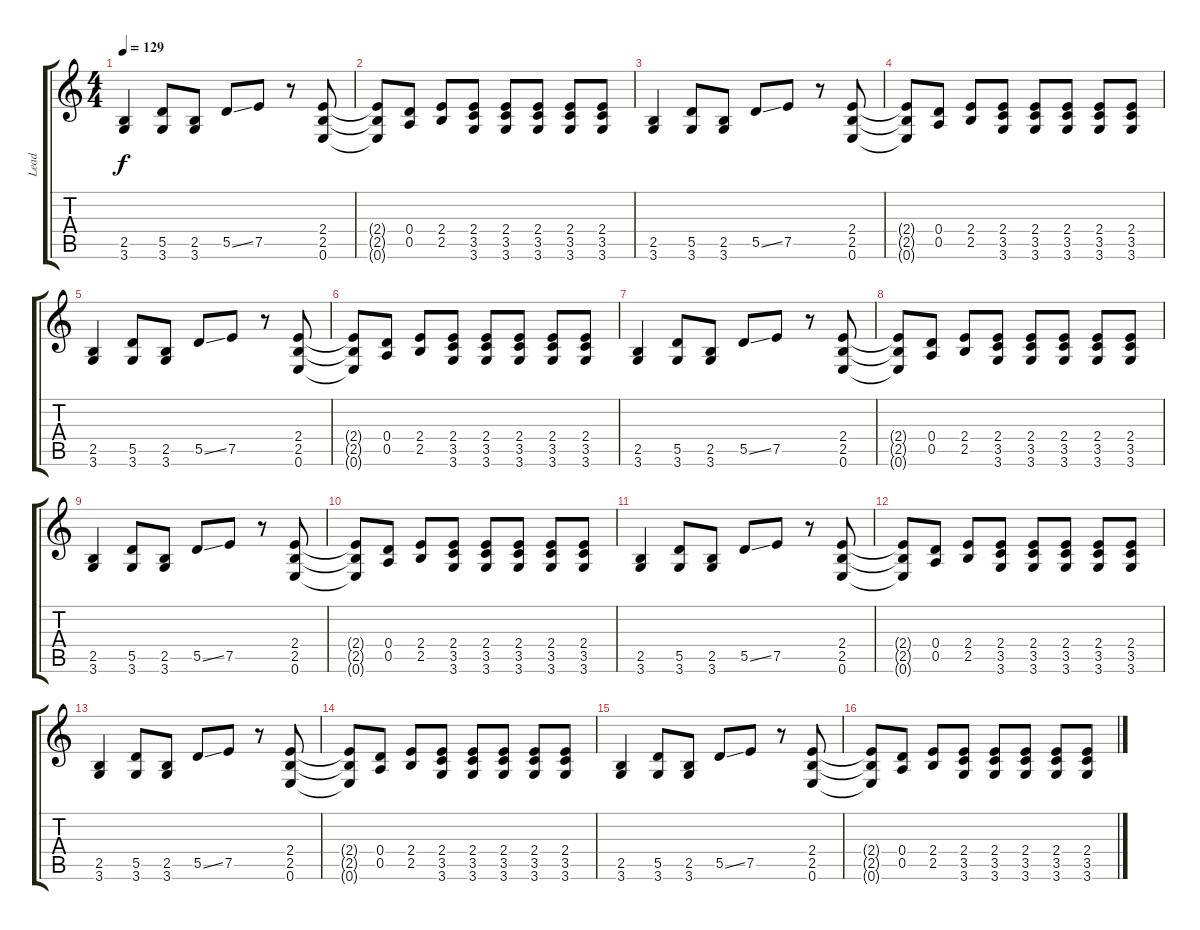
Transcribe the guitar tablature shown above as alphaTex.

\track ("Lead" "Lead") {instrument electricguitarjazz}
\staff {score tabs}
\tuning (E4 B3 G3 D3 A2 E2) {hide}
\ts (4 4)
\tempo 129
\clef g2
\ks c
(2.5 3.6).4{dy f} (5.5 3.6).8 (2.5 3.6).8 5.5{ss}.8 7.5.8 r.8 (2.4 2.5 0.6).8 |
(2.4{t} 2.5{t} 0.6{t}).8 (0.4 0.5).8 (2.4 2.5).8 (2.4 3.5 3.6).8 (2.4 3.5 3.6).8 (2.4 3.5 3.6).8 (2.4 3.5 3.6).8 (2.4 3.5 3.6).8 |
(2.5 3.6).4 (5.5 3.6).8 (2.5 3.6).8 5.5{ss}.8 7.5.8 r.8 (2.4 2.5 0.6).8 |
(2.4{t} 2.5{t} 0.6{t}).8 (0.4 0.5).8 (2.4 2.5).8 (2.4 3.5 3.6).8 (2.4 3.5 3.6).8 (2.4 3.5 3.6).8 (2.4 3.5 3.6).8 (2.4 3.5 3.6).8 |
(2.5 3.6).4 (5.5 3.6).8 (2.5 3.6).8 5.5{ss}.8 7.5.8 r.8 (2.4 2.5 0.6).8 |
(2.4{t} 2.5{t} 0.6{t}).8 (0.4 0.5).8 (2.4 2.5).8 (2.4 3.5 3.6).8 (2.4 3.5 3.6).8 (2.4 3.5 3.6).8 (2.4 3.5 3.6).8 (2.4 3.5 3.6).8 |
(2.5 3.6).4 (5.5 3.6).8 (2.5 3.6).8 5.5{ss}.8 7.5.8 r.8 (2.4 2.5 0.6).8 |
(2.4{t} 2.5{t} 0.6{t}).8 (0.4 0.5).8 (2.4 2.5).8 (2.4 3.5 3.6).8 (2.4 3.5 3.6).8 (2.4 3.5 3.6).8 (2.4 3.5 3.6).8 (2.4 3.5 3.6).8 |
(2.5 3.6).4 (5.5 3.6).8 (2.5 3.6).8 5.5{ss}.8 7.5.8 r.8 (2.4 2.5 0.6).8 |
(2.4{t} 2.5{t} 0.6{t}).8 (0.4 0.5).8 (2.4 2.5).8 (2.4 3.5 3.6).8 (2.4 3.5 3.6).8 (2.4 3.5 3.6).8 (2.4 3.5 3.6).8 (2.4 3.5 3.6).8 |
(2.5 3.6).4 (5.5 3.6).8 (2.5 3.6).8 5.5{ss}.8 7.5.8 r.8 (2.4 2.5 0.6).8 |
(2.4{t} 2.5{t} 0.6{t}).8 (0.4 0.5).8 (2.4 2.5).8 (2.4 3.5 3.6).8 (2.4 3.5 3.6).8 (2.4 3.5 3.6).8 (2.4 3.5 3.6).8 (2.4 3.5 3.6).8 |
(2.5 3.6).4 (5.5 3.6).8 (2.5 3.6).8 5.5{ss}.8 7.5.8 r.8 (2.4 2.5 0.6).8 |
(2.4{t} 2.5{t} 0.6{t}).8 (0.4 0.5).8 (2.4 2.5).8 (2.4 3.5 3.6).8 (2.4 3.5 3.6).8 (2.4 3.5 3.6).8 (2.4 3.5 3.6).8 (2.4 3.5 3.6).8 |
(2.5 3.6).4 (5.5 3.6).8 (2.5 3.6).8 5.5{ss}.8 7.5.8 r.8 (2.4 2.5 0.6).8 |
(2.4{t} 2.5{t} 0.6{t}).8 (0.4 0.5).8 (2.4 2.5).8 (2.4 3.5 3.6).8 (2.4 3.5 3.6).8 (2.4 3.5 3.6).8 (2.4 3.5 3.6).8 (2.4 3.5 3.6).8
